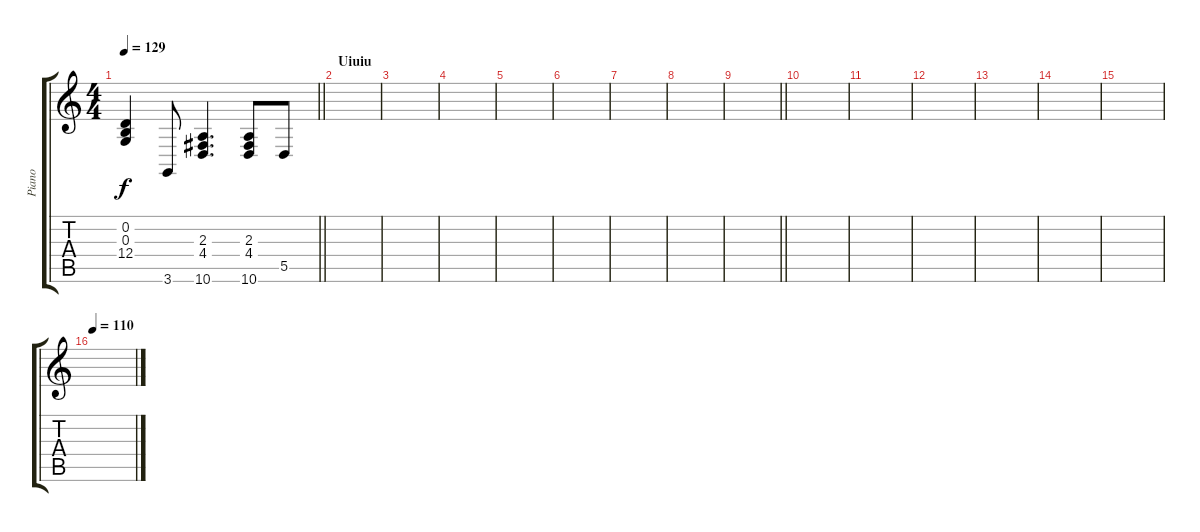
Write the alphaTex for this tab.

\track ("Piano" "Piano") {instrument acousticgrandpiano}
\staff {score tabs}
\tuning (E4 B3 G3 D3 A2 E2) {hide}
\ts (4 4)
\tempo 129
\clef g2
\barLineRight lightlight
\ks c
(0.2 0.3 12.4).4{dy f} 3.6.8 (2.3 4.4 10.6).4{d} (2.3 4.4 10.6).8 5.5.8 |
\section ("" "Uiuiu")
|
|
|
|
|
|
|
\barLineRight lightlight
|
\section ("" "")
|
|
|
|
|
|
\tempo 110
